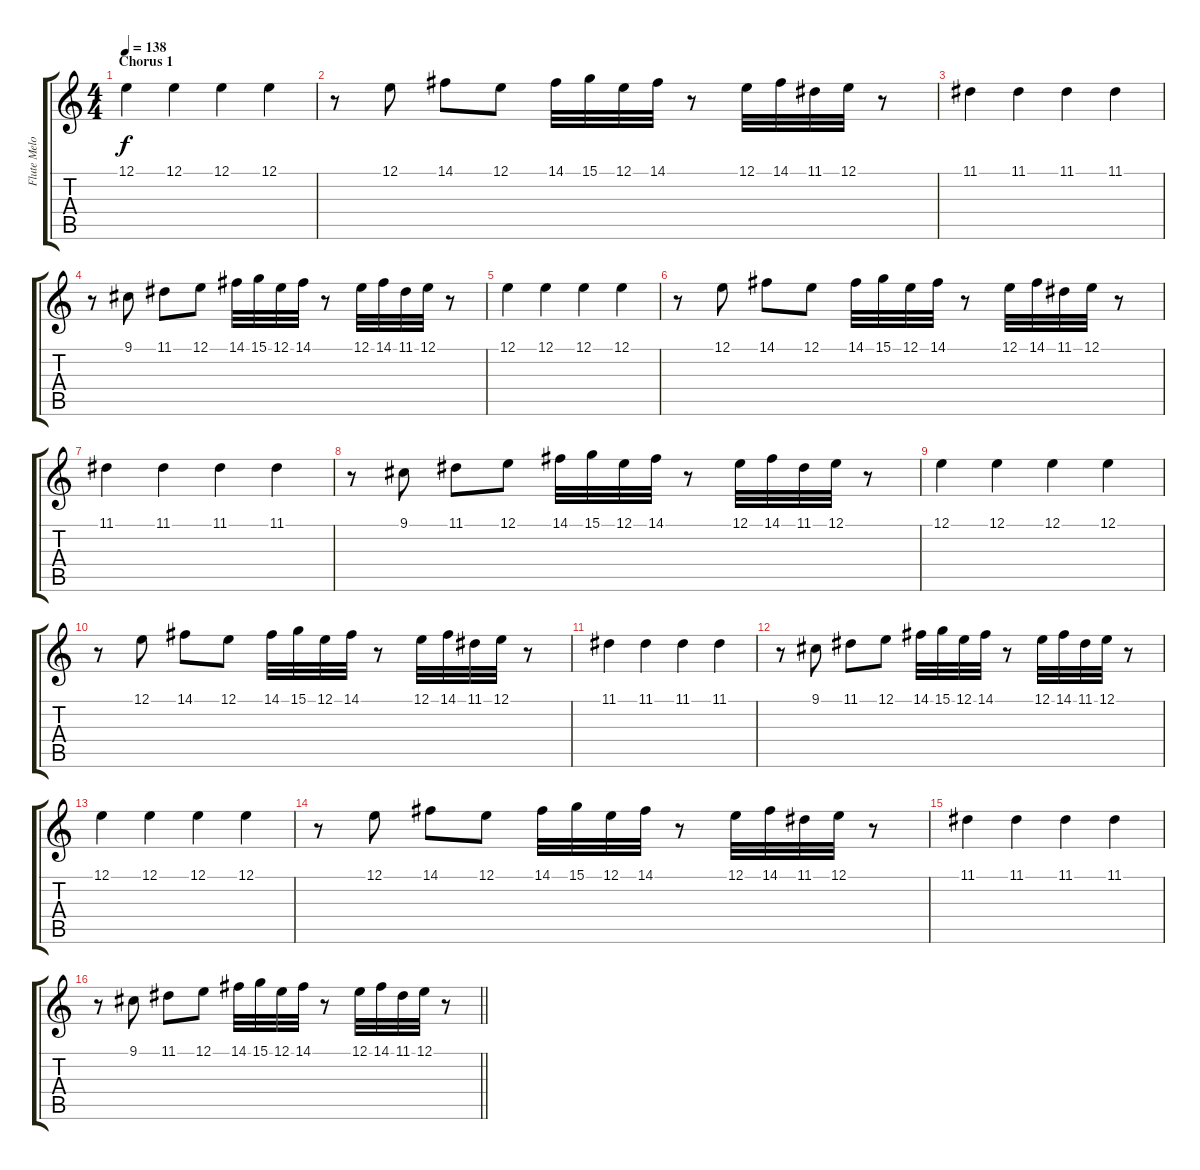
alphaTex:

\track ("Flute Melody" "Flute Melo") {instrument flute}
\staff {score tabs}
\tuning (E4 B3 G3 D3 A2 E2) {hide}
\ts (4 4)
\section ("" "Chorus 1")
\tempo 138
\clef g2
\ks c
12.1.4{dy f} 12.1.4 12.1.4 12.1.4 |
r.8 12.1.8 14.1.8 12.1.8 14.1.32 15.1.32 12.1.32 14.1.32 r.8 12.1.32 14.1.32 11.1.32 12.1.32 r.8 |
11.1.4 11.1.4 11.1.4 11.1.4 |
r.8 9.1.8 11.1.8 12.1.8 14.1.32 15.1.32 12.1.32 14.1.32 r.8 12.1.32 14.1.32 11.1.32 12.1.32 r.8 |
12.1.4 12.1.4 12.1.4 12.1.4 |
r.8 12.1.8 14.1.8 12.1.8 14.1.32 15.1.32 12.1.32 14.1.32 r.8 12.1.32 14.1.32 11.1.32 12.1.32 r.8 |
11.1.4 11.1.4 11.1.4 11.1.4 |
r.8 9.1.8 11.1.8 12.1.8 14.1.32 15.1.32 12.1.32 14.1.32 r.8 12.1.32 14.1.32 11.1.32 12.1.32 r.8 |
12.1.4 12.1.4 12.1.4 12.1.4 |
r.8 12.1.8 14.1.8 12.1.8 14.1.32 15.1.32 12.1.32 14.1.32 r.8 12.1.32 14.1.32 11.1.32 12.1.32 r.8 |
11.1.4 11.1.4 11.1.4 11.1.4 |
r.8 9.1.8 11.1.8 12.1.8 14.1.32 15.1.32 12.1.32 14.1.32 r.8 12.1.32 14.1.32 11.1.32 12.1.32 r.8 |
12.1.4 12.1.4 12.1.4 12.1.4 |
r.8 12.1.8 14.1.8 12.1.8 14.1.32 15.1.32 12.1.32 14.1.32 r.8 12.1.32 14.1.32 11.1.32 12.1.32 r.8 |
11.1.4 11.1.4 11.1.4 11.1.4 |
\barLineRight lightlight
r.8 9.1.8 11.1.8 12.1.8 14.1.32 15.1.32 12.1.32 14.1.32 r.8 12.1.32 14.1.32 11.1.32 12.1.32 r.8
